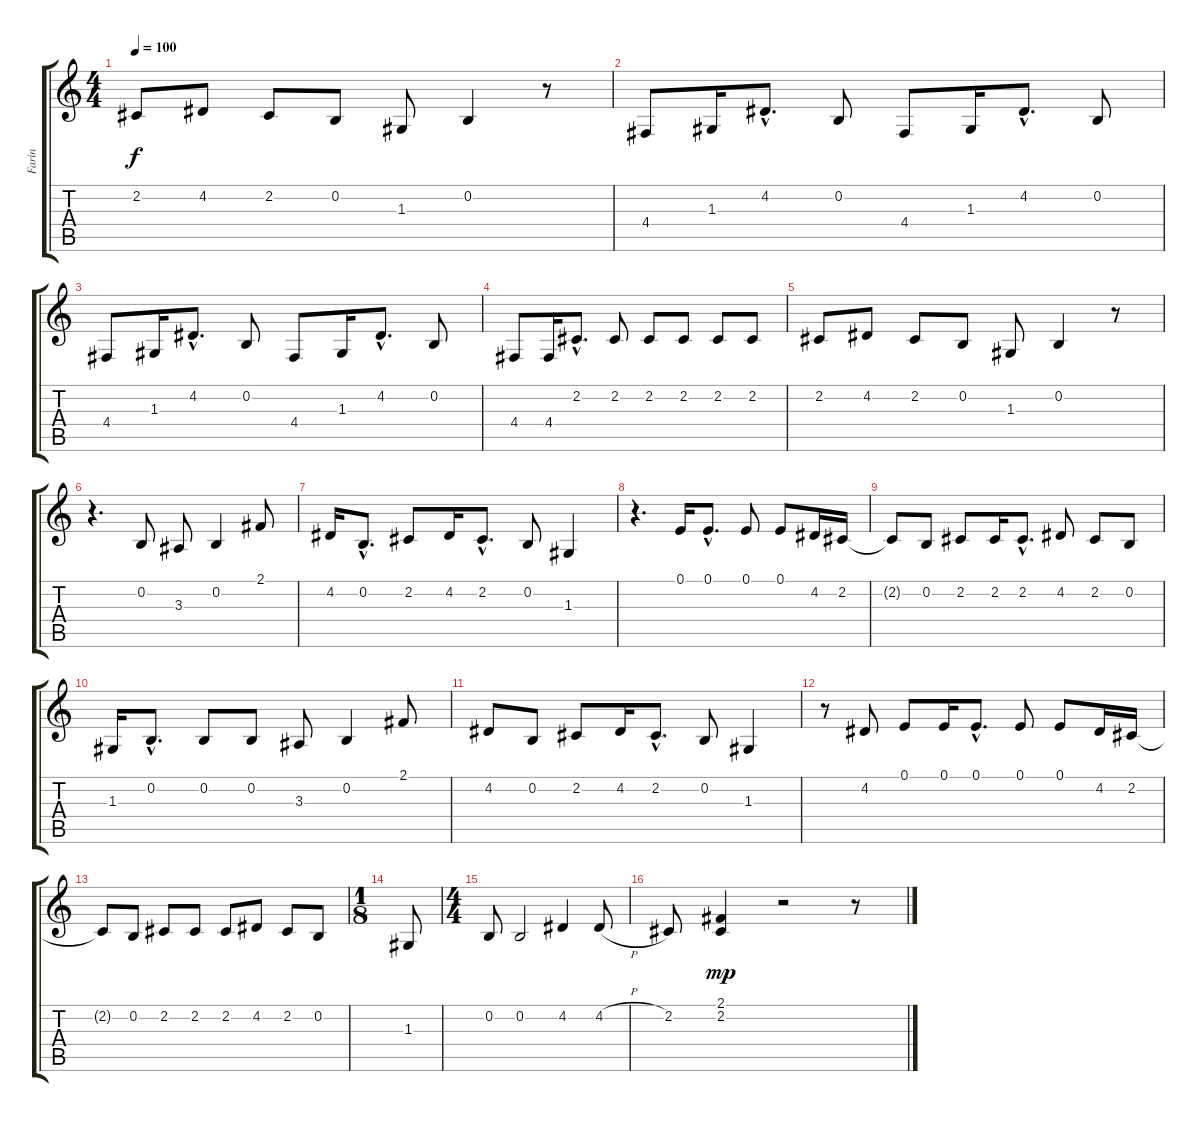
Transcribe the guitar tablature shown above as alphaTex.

\track ("Farin" "Farin") {instrument lead6voice}
\staff {score tabs}
\tuning (E4 B3 G3 D3 A2 E2) {hide}
\ts (4 4)
\tempo 100
\clef g2
\ks c
2.2.8{dy f} 4.2.8 2.2.8 0.2.8 1.3.8 0.2.4 r.8 |
4.4.8 1.3.16 4.2{hac}.8{d} 0.2.8 4.4.8 1.3.16 4.2{hac}.8{d} 0.2.8 |
4.4.8 1.3.16 4.2{hac}.8{d} 0.2.8 4.4.8 1.3.16 4.2{hac}.8{d} 0.2.8 |
4.4.8 4.4.16 2.2{hac}.8{d} 2.2.8 2.2.8 2.2.8 2.2.8 2.2.8 |
2.2.8 4.2.8 2.2.8 0.2.8 1.3.8 0.2.4 r.8 |
r.4{d} 0.2.8 3.3.8 0.2.4 2.1.8 |
4.2.16 0.2{hac}.8{d} 2.2.8 4.2.16 2.2{hac}.8{d} 0.2.8 1.3.4 |
r.4{d} 0.1.16 0.1{hac}.8{d} 0.1.8 0.1.8 4.2.16 2.2.16 |
2.2{t}.8 0.2.8 2.2.8 2.2.16 2.2{hac}.8{d} 4.2.8 2.2.8 0.2.8 |
1.3.16 0.2{hac}.8{d} 0.2.8 0.2.8 3.3.8 0.2.4 2.1.8 |
4.2.8 0.2.8 2.2.8 4.2.16 2.2{hac}.8{d} 0.2.8 1.3.4 |
r.8 4.2.8 0.1.8 0.1.16 0.1{hac}.8{d} 0.1.8 0.1.8 4.2.16 2.2.16 |
2.2{t}.8 0.2.8 2.2.8 2.2.8 2.2.8 4.2.8 2.2.8 0.2.8 |
\ts (1 8)
1.3.8 |
\ts (4 4)
0.2.8 0.2.2 4.2.4 4.2{h}.8 |
2.2.8 (2.1 2.2).4{dy mp} r.2 r.8
